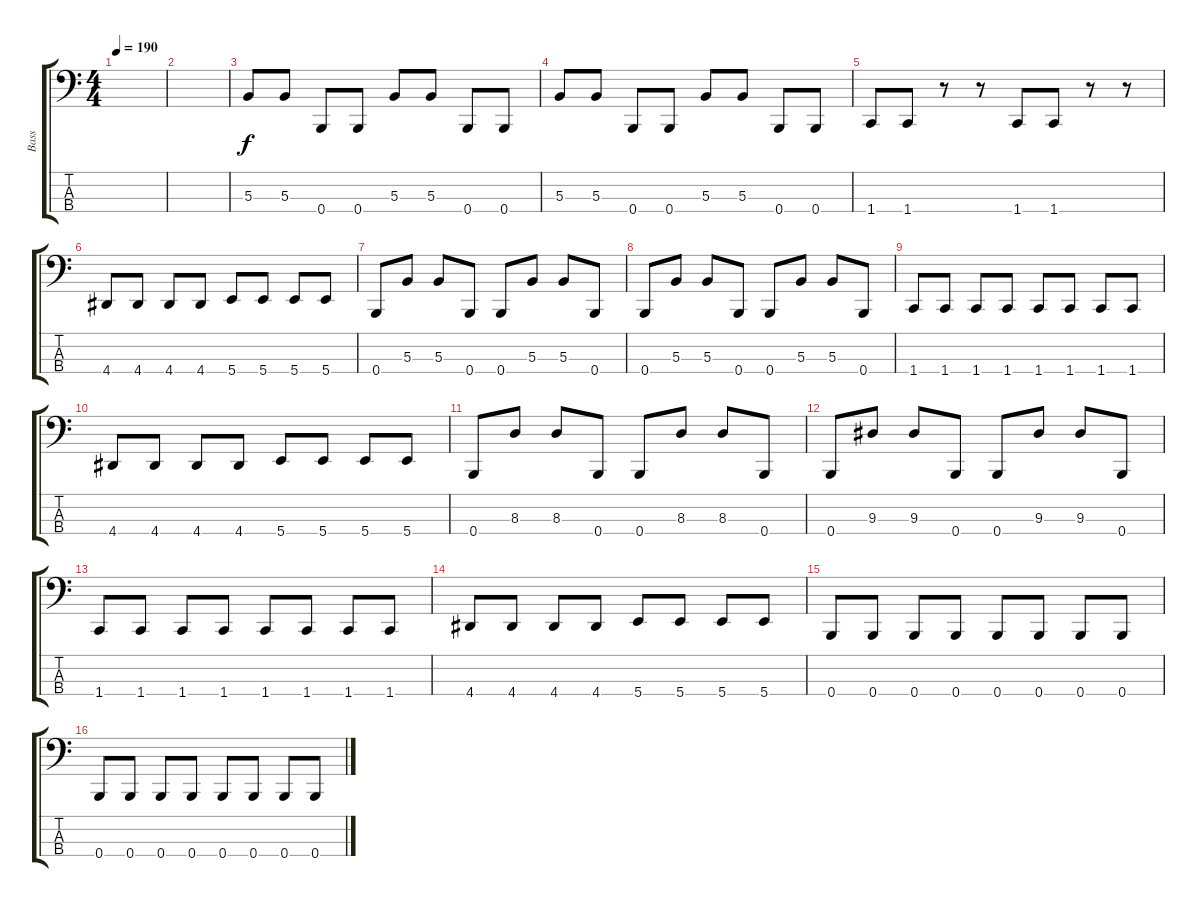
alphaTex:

\track ("Bass" "Bass") {instrument electricbasspick}
\staff {score tabs}
\tuning (E2 B1 Gb1 B0) {hide}
\ts (4 4)
\tempo 190
\clef f4
\ks c
|
|
5.3.8 5.3.8 0.4.8 0.4.8 5.3.8 5.3.8 0.4.8 0.4.8 |
5.3.8 5.3.8 0.4.8 0.4.8 5.3.8 5.3.8 0.4.8 0.4.8 |
1.4.8 1.4.8 r.8 r.8 1.4.8 1.4.8 r.8 r.8 |
4.4.8 4.4.8 4.4.8 4.4.8 5.4.8 5.4.8 5.4.8 5.4.8 |
0.4.8 5.3.8 5.3.8 0.4.8 0.4.8 5.3.8 5.3.8 0.4.8 |
0.4.8 5.3.8 5.3.8 0.4.8 0.4.8 5.3.8 5.3.8 0.4.8 |
1.4.8 1.4.8 1.4.8 1.4.8 1.4.8 1.4.8 1.4.8 1.4.8 |
4.4.8 4.4.8 4.4.8 4.4.8 5.4.8 5.4.8 5.4.8 5.4.8 |
0.4.8 8.3.8 8.3.8 0.4.8 0.4.8 8.3.8 8.3.8 0.4.8 |
0.4.8 9.3.8 9.3.8 0.4.8 0.4.8 9.3.8 9.3.8 0.4.8 |
1.4.8 1.4.8 1.4.8 1.4.8 1.4.8 1.4.8 1.4.8 1.4.8 |
4.4.8 4.4.8 4.4.8 4.4.8 5.4.8 5.4.8 5.4.8 5.4.8 |
0.4.8 0.4.8 0.4.8 0.4.8 0.4.8 0.4.8 0.4.8 0.4.8 |
0.4.8 0.4.8 0.4.8 0.4.8 0.4.8 0.4.8 0.4.8 0.4.8
